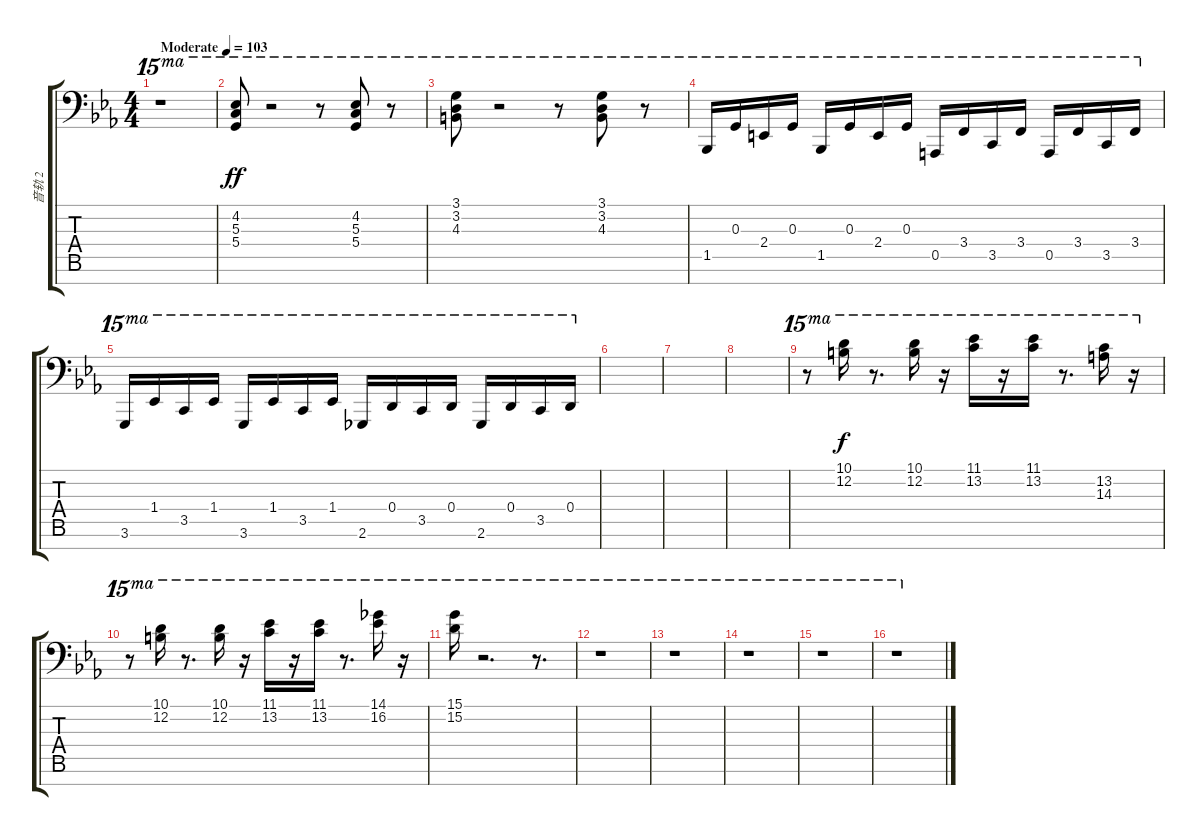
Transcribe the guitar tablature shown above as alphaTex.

\track ("音轨 2" "音轨 2") {instrument acousticgrandpiano}
\staff {score tabs}
\tuning (E5 B4 G4 D4 A3 E3 C0) {hide}
\ts (4 4)
\tempo (103 "Moderate")
\clef f4
\ks eb
r.1{ot 15ma dy ff instrument acousticgrandpiano} |
(4.2 5.3 5.4).8{ot 15ma} r.2{ot 15ma} r.8{ot 15ma} (4.2 5.3 5.4).8{ot 15ma} r.8{ot 15ma} |
(3.1 3.2 4.3).8{ot 15ma} r.2{ot 15ma} r.8{ot 15ma} (3.1 3.2 4.3).8{ot 15ma} r.8{ot 15ma} |
1.5.16{ot 15ma} 0.3.16{ot 15ma} 2.4.16{ot 15ma} 0.3.16{ot 15ma} 1.5.16{ot 15ma} 0.3.16{ot 15ma txt ""} 2.4.16{ot 15ma} 0.3.16{ot 15ma} 0.5.16{ot 15ma} 3.4.16{ot 15ma} 3.5.16{ot 15ma} 3.4.16{ot 15ma} 0.5.16{ot 15ma} 3.4.16{ot 15ma} 3.5.16{ot 15ma} 3.4.16{ot 15ma} |
3.6.16{ot 15ma} 1.4.16{ot 15ma} 3.5.16{ot 15ma} 1.4.16{ot 15ma} 3.6.16{ot 15ma} 1.4.16{ot 15ma} 3.5.16{ot 15ma} 1.4.16{ot 15ma} 2.6.16{ot 15ma} 0.4.16{ot 15ma} 3.5.16{ot 15ma} 0.4.16{ot 15ma} 2.6.16{ot 15ma} 0.4.16{ot 15ma} 3.5.16{ot 15ma} 0.4.16{ot 15ma} |
|
|
|
r.8{ot 15ma} (10.1 12.2).16{ot 15ma dy f} r.8{d ot 15ma} (10.1 12.2).16{ot 15ma} r.16{ot 15ma} (11.1 13.2).16{ot 15ma} r.16{ot 15ma} (11.1 13.2).16{ot 15ma} r.8{d ot 15ma} (13.2 14.3).16{ot 15ma} r.16{ot 15ma} |
r.8{ot 15ma} (10.1 12.2).16{ot 15ma} r.8{d ot 15ma} (10.1 12.2).16{ot 15ma} r.16{ot 15ma} (11.1 13.2).16{ot 15ma} r.16{ot 15ma} (11.1 13.2).16{ot 15ma} r.8{d ot 15ma} (14.1 16.2).16{ot 15ma} r.16{ot 15ma} |
(15.1 15.2).16{ot 15ma} r.2{d ot 15ma} r.8{d ot 15ma} |
r.1{ot 15ma} |
r.1{ot 15ma} |
r.1{ot 15ma} |
r.1{ot 15ma} |
r.1{ot 15ma}
